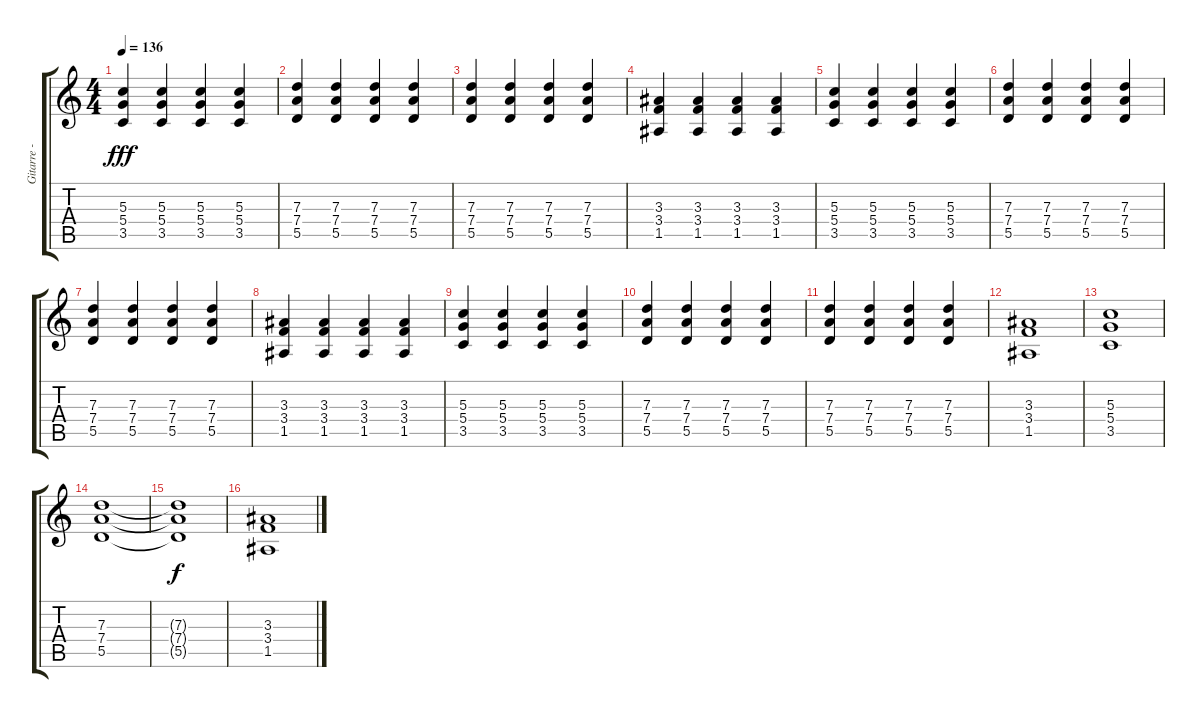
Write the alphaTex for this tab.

\track ("Gitarre - Simon" "Gitarre - ") {instrument acousticguitarsteel}
\staff {score tabs}
\tuning (E4 B3 G3 D3 A2 E2) {hide}
\ts (4 4)
\tempo 136
\clef g2
\ks c
(5.3 5.4 3.5).4{dy fff} (5.3 5.4 3.5).4 (5.3 5.4 3.5).4 (5.3 5.4 3.5).4 |
(7.3 7.4 5.5).4 (7.3 7.4 5.5).4 (7.3 7.4 5.5).4 (7.3 7.4 5.5).4 |
(7.3 7.4 5.5).4 (7.3 7.4 5.5).4 (7.3 7.4 5.5).4 (7.3 7.4 5.5).4 |
(3.3 3.4 1.5).4 (3.3 3.4 1.5).4 (3.3 3.4 1.5).4 (3.3 3.4 1.5).4 |
(5.3 5.4 3.5).4 (5.3 5.4 3.5).4 (5.3 5.4 3.5).4 (5.3 5.4 3.5).4 |
(7.3 7.4 5.5).4 (7.3 7.4 5.5).4 (7.3 7.4 5.5).4 (7.3 7.4 5.5).4 |
(7.3 7.4 5.5).4 (7.3 7.4 5.5).4 (7.3 7.4 5.5).4 (7.3 7.4 5.5).4 |
(3.3 3.4 1.5).4 (3.3 3.4 1.5).4 (3.3 3.4 1.5).4 (3.3 3.4 1.5).4 |
(5.3 5.4 3.5).4 (5.3 5.4 3.5).4 (5.3 5.4 3.5).4 (5.3 5.4 3.5).4 |
(7.3 7.4 5.5).4 (7.3 7.4 5.5).4 (7.3 7.4 5.5).4 (7.3 7.4 5.5).4 |
(7.3 7.4 5.5).4 (7.3 7.4 5.5).4 (7.3 7.4 5.5).4 (7.3 7.4 5.5).4 |
(3.3 3.4 1.5).1 |
(5.3 5.4 3.5).1 |
(7.3 7.4 5.5).1 |
(7.3{t} 7.4{t} 5.5{t}).1{dy f} |
(3.3 3.4 1.5).1
